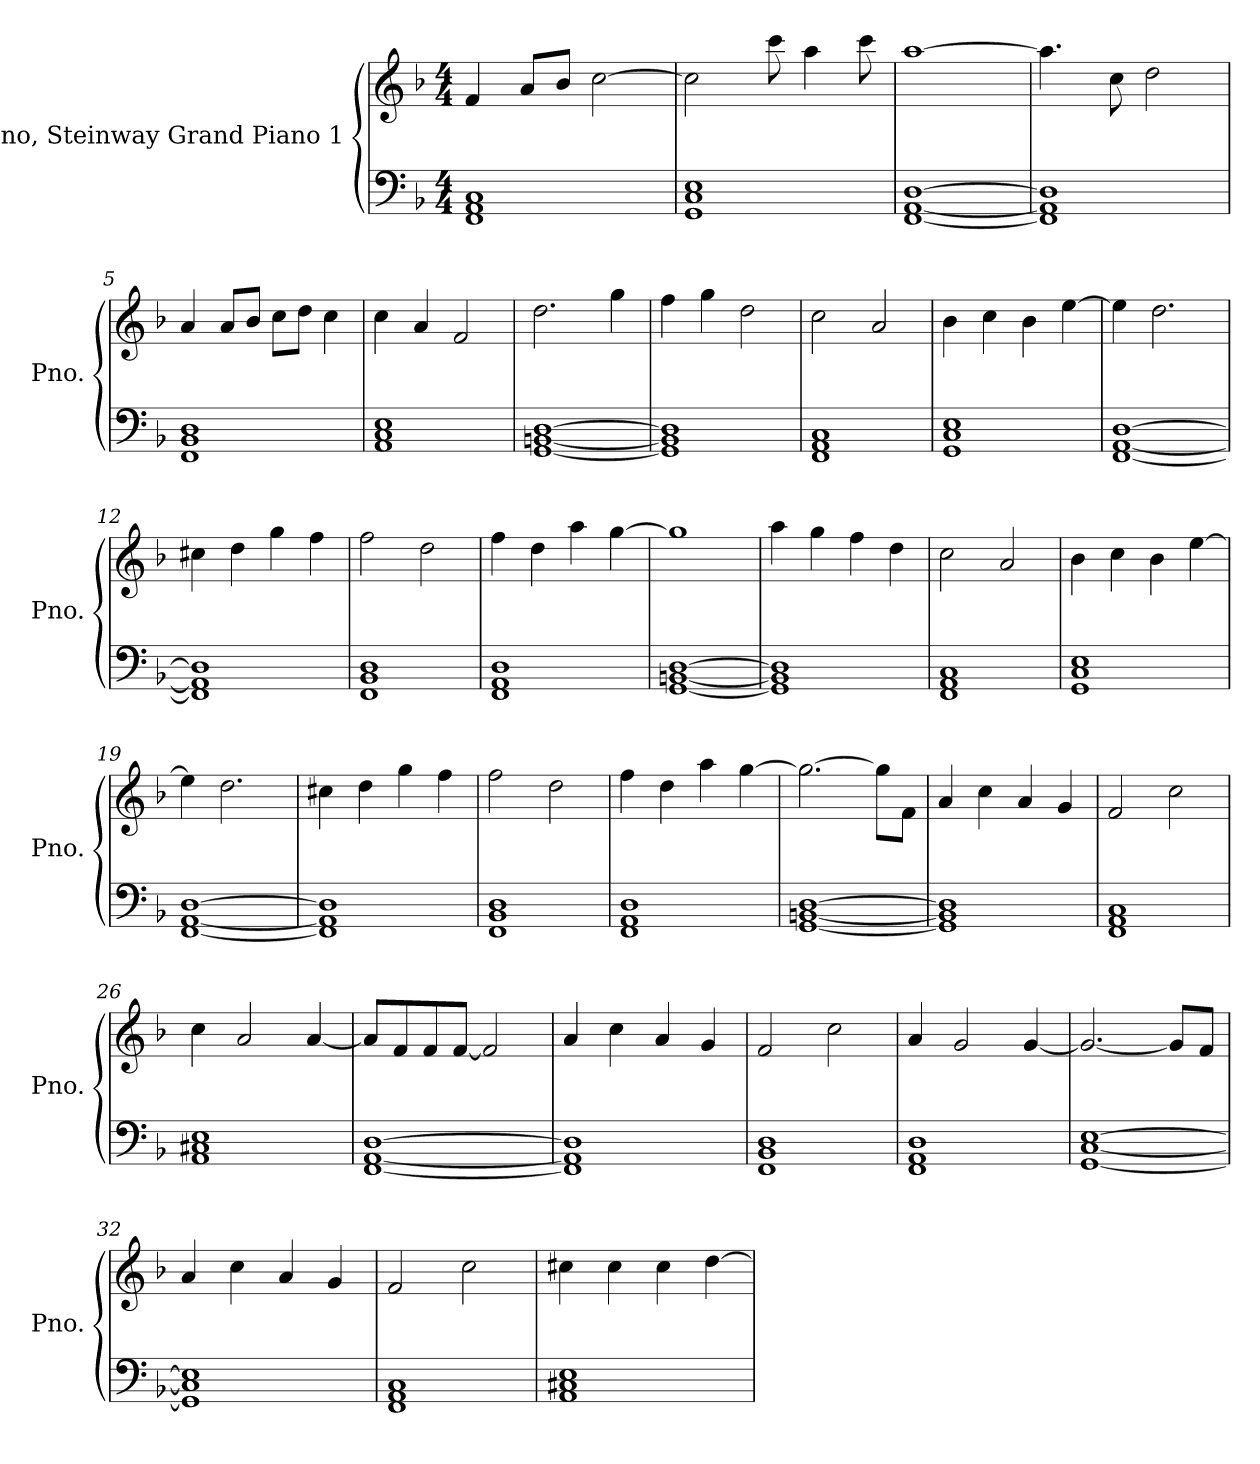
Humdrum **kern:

**kern	**kern
*part1	*part1
*staff2	*staff1
*I"Piano, Steinway Grand Piano 1	*
*I'Pno.	*
*clefF4	*clefG2
*k[b-]	*k[b-]
*M4/4	*M4/4
*MM148	*MM148
=1	=1
1FF 1AA 1C	4f/
.	8a/L
.	8b-/J
.	[2cc\
=2	=2
1GG 1C 1E	2cc\]
.	8ccc\
.	4aa\
.	8ccc\
=3	=3
[1FF [1AA [1D	[1aa
=4	=4
1FF] 1AA] 1D]	4.aa\]
.	8cc\
.	2dd\
=5	=5
1FF 1BB- 1D	4a/
.	8a/L
.	8b-/J
.	8cc\L
.	8dd\J
.	4cc\
=6	=6
1AA 1C 1E	4cc\
.	4a/
.	2f/
=7	=7
[1GG [1BBn [1D	2.dd\
.	4gg\
=8	=8
1GG] 1BB] 1D]	4ff\
.	4gg\
.	2dd\
=9	=9
1FF 1AA 1C	2cc\
.	2a/
=10	=10
1GG 1C 1E	4b-\
.	4cc\
.	4b-\
.	[4ee\
!!LO:LB:g=z
=11	=11
[1FF [1AA [1D	4ee\]
.	2.dd\
=12	=12
1FF] 1AA] 1D]	4cc#X\
.	4dd\
.	4gg\
.	4ff\
=13	=13
1FF 1BB- 1D	2ff\
.	2dd\
=14	=14
1FF 1AA 1D	4ff\
.	4dd\
.	4aa\
.	[4gg\
=15	=15
[1GG [1BBn [1D	1gg]
=16	=16
1GG] 1BB] 1D]	4aa\
.	4gg\
.	4ff\
.	4dd\
=17	=17
1FF 1AA 1C	2cc\
.	2a/
=18	=18
1GG 1C 1E	4b-\
.	4cc\
.	4b-\
.	[4ee\
=19	=19
[1FF [1AA [1D	4ee\]
.	2.dd\
=20	=20
1FF] 1AA] 1D]	4cc#X\
.	4dd\
.	4gg\
.	4ff\
=21	=21
1FF 1BB- 1D	2ff\
.	2dd\
!!LO:LB:g=z
=22	=22
1FF 1AA 1D	4ff\
.	4dd\
.	4aa\
.	[4gg\
=23	=23
[1GG [1BBn [1D	2.gg\_
.	8gg\L]
.	8f\J
=24	=24
1GG] 1BB] 1D]	4a/
.	4cc\
.	4a/
.	4g/
=25	=25
1FF 1AA 1C	2f/
.	2cc\
=26	=26
1AA 1C#X 1E	4cc\
.	2a/
.	[4a/
=27	=27
[1FF [1AA [1D	8a/L]
.	8f/
.	8f/
.	[8f/J
.	2f/]
=28	=28
1FF] 1AA] 1D]	4a/
.	4cc\
.	4a/
.	4g/
=29	=29
1FF 1BB- 1D	2f/
.	2cc\
=30	=30
1FF 1AA 1D	4a/
.	2g/
.	[4g/
=31	=31
[1GG [1C [1E	2.g/_
.	8g/L]
.	8f/J
!!LO:LB:g=z
=32	=32
1GG] 1C] 1E]	4a/
.	4cc\
.	4a/
.	4g/
=33	=33
1FF 1AA 1C	2f/
.	2cc\
=34	=34
1AA 1C#X 1E	4cc#X\
.	4cc#\
.	4cc#\
.	[4dd\
=	=
*-	*-
